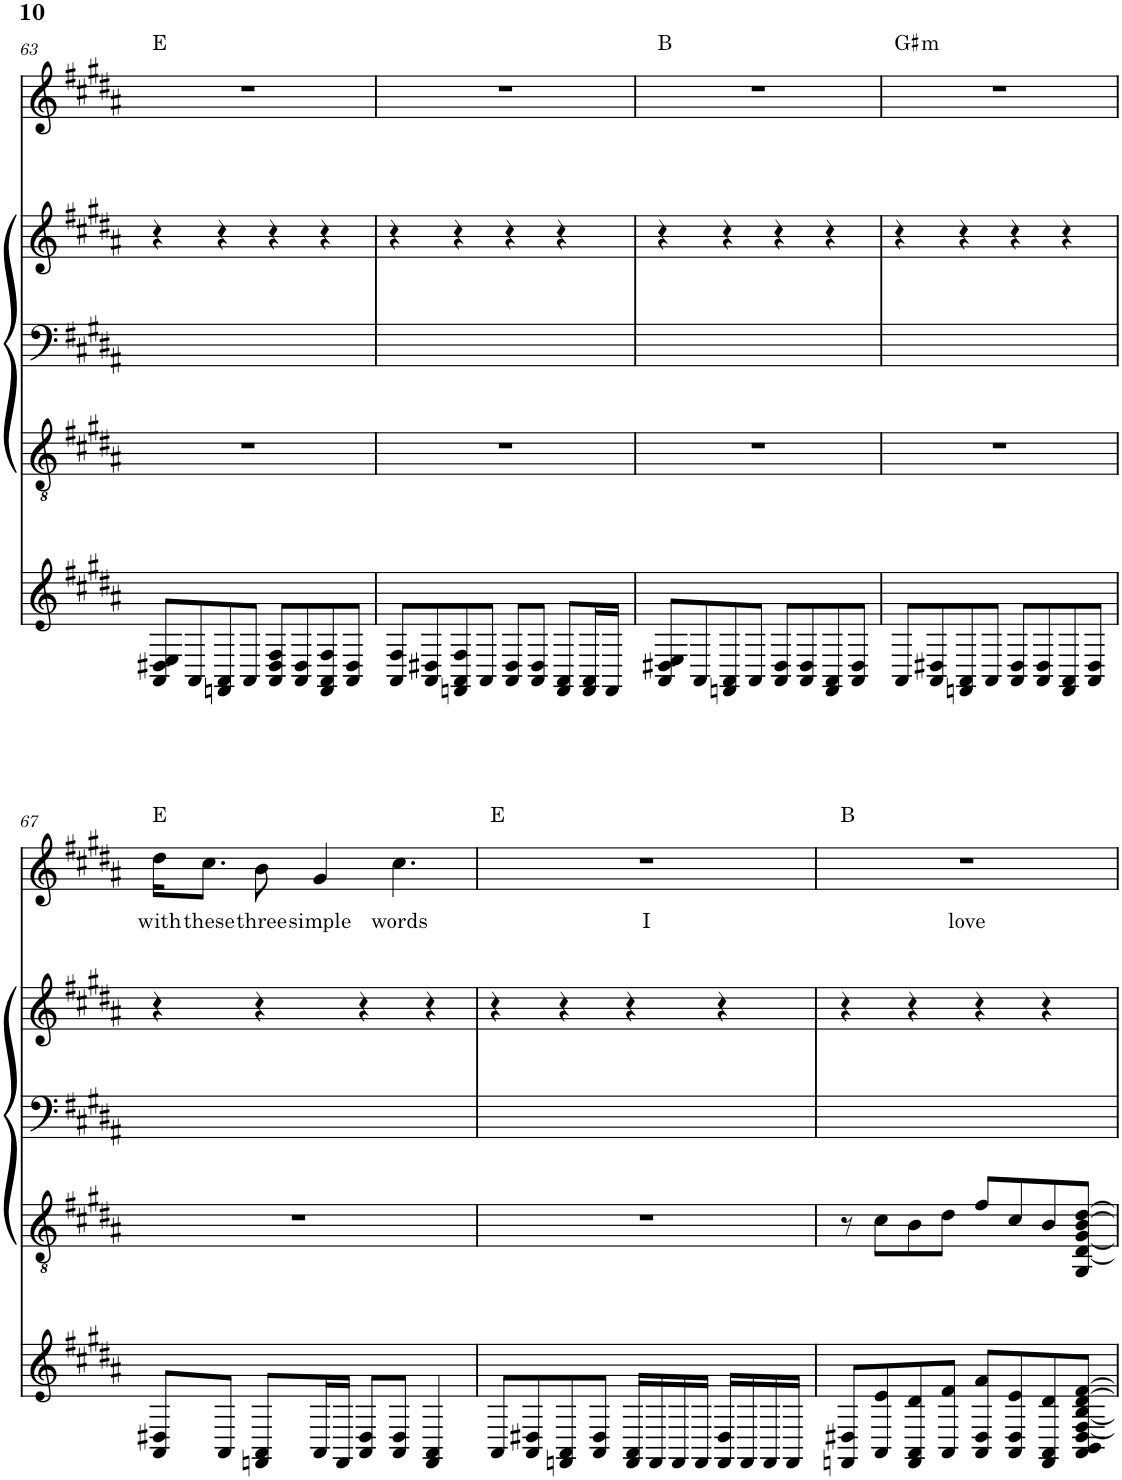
**kern	**kern	**kern	**kern	**kern	**text	**harte
*part4	*part3	*part2	*part2	*part1	*part1	*part1
*staff5	*staff4	*staff3	*staff2	*staff1	*staff1	*
*I"Piano	*I"Piano	*I"Piano	*	*I"Piano	*	*
*I'Pno	*I'Pno	*I'Pno	*	*I'Pno	*	*
!!LO:PB:g=z
*clefG2	*clefGv2	*clefF4	*clefG2	*clefG2	*	*
*k[f#c#g#d#a#]	*k[f#c#g#d#a#]	*k[f#c#g#d#a#]	*k[f#c#g#d#a#]	*k[f#c#g#d#a#]	*	*
*B:	*B:	*B:	*B:	*B:	*	*
*M4/4	*M4/4	*M4/4	*M4/4	*M4/4	*	*
=63	=63	=63	=63	=63	=63	=63
8FF#/ 8BB#X/ 8C#/L	1r	1ryy	4r	1r	.	E:maj
8FF#/	.	.	.	.	.	.
8DDn/ 8FF#/	.	.	4r	.	.	.
8FF#/J	.	.	.	.	.	.
8FF#/ 8BB#/ 8D#/L	.	.	4r	.	.	.
8FF#/ 8BB#/	.	.	.	.	.	.
8DD/ 8FF#/ 8D#/	.	.	4r	.	.	.
8FF#/ 8BB#/J	.	.	.	.	.	.
=64	=64	=64	=64	=64	=64	=64
8FF#/ 8D#/L	1r	1ryy	4r	1r	.	.
8FF#/ 8BB#X/	.	.	.	.	.	.
8DDn/ 8FF#/ 8D#/	.	.	4r	.	.	.
8FF#/J	.	.	.	.	.	.
8FF#/ 8BB#/L	.	.	4r	.	.	.
8FF#/ 8BB#/J	.	.	.	.	.	.
8DD/ 8FF#/L	.	.	4r	.	.	.
16DD/ 16FF#/L	.	.	.	.	.	.
16DD/JJ	.	.	.	.	.	.
=65	=65	=65	=65	=65	=65	=65
8FF#/ 8BB#X/ 8C#/L	1r	1ryy	4r	1r	.	B:maj
8FF#/	.	.	.	.	.	.
8DDn/ 8FF#/	.	.	4r	.	.	.
8FF#/J	.	.	.	.	.	.
8FF#/ 8BB#/L	.	.	4r	.	.	.
8FF#/ 8BB#/	.	.	.	.	.	.
8DD/ 8FF#/	.	.	4r	.	.	.
8FF#/ 8BB#/J	.	.	.	.	.	.
=66	=66	=66	=66	=66	=66	=66
!	!	!	!	!	!	!LO:H:kt=m
8FF#/L	1r	1ryy	4r	1r	.	G#:min
8FF#/ 8BB#X/	.	.	.	.	.	.
8DDn/ 8FF#/	.	.	4r	.	.	.
8FF#/J	.	.	.	.	.	.
8FF#/ 8BB#/L	.	.	4r	.	.	.
8FF#/ 8BB#/	.	.	.	.	.	.
8DD/ 8FF#/	.	.	4r	.	.	.
8FF#/ 8BB#/J	.	.	.	.	.	.
!!LO:LB:g=z
=67	=67	=67	=67	=67	=67	=67
!	!	!	!	!	!LO:LY:b	!
8FF#/ 8BB#X/L	1r	1ryy	4r	16dd#\KL	with	E:maj
!	!	!	!	!	!LO:LY:b	!
.	.	.	.	8.cc#\J	these	.
8FF#/J	.	.	.	.	.	.
!	!	!	!	!	!LO:LY:b	!
8DDn/ 8FF#/L	.	.	4r	8b\	three	.
!	!	!	!	!	!LO:LY:b	!
16FF#/L	.	.	.	4g#/	simple	.
16DD/JJ	.	.	.	.	.	.
8FF#/ 8BB#/L	.	.	4r	.	.	.
!	!	!	!	!	!LO:LY:b	!
8FF#/ 8BB#/J	.	.	.	4.cc#\	words	.
4DD/ 4FF#/	.	.	4r	.	.	.
=68	=68	=68	=68	=68	=68	=68
!	!	!	!	!	!LO:LY:b	!
8FF#/L	1r	1ryy	4r	1r	I	E:maj
8FF#/ 8BB#X/	.	.	.	.	.	.
8DDn/ 8FF#/	.	.	4r	.	.	.
8FF#/ 8BB#/J	.	.	.	.	.	.
16DD/ 16FF#/LL	.	.	4r	.	.	.
16DD/	.	.	.	.	.	.
16DD/	.	.	.	.	.	.
16DD/JJ	.	.	.	.	.	.
16DD/ 16BB#/LL	.	.	4r	.	.	.
16DD/	.	.	.	.	.	.
16DD/	.	.	.	.	.	.
16DD/JJ	.	.	.	.	.	.
=69	=69	=69	=69	=69	=69	=69
!	!	!	!	!	!LO:LY:b	!
8DDn/ 8BB#X/L	8r	1ryy	4r	1r	love	B:maj
8FF#/ 8c#/	8c#\L	.	.	.	.	.
8DD/ 8FF#/ 8B/	8B\	.	4r	.	.	.
8FF#/ 8d#/J	8d#\J	.	.	.	.	.
8FF#/ 8BB#/ 8f#/L	8f#/L	.	4r	.	.	.
8FF#/ 8BB#/ 8c#/	8c#/	.	.	.	.	.
8DD/ 8FF#/ 8B/	8B/	.	4r	.	.	.
8FF#/ 8GG#/ 8BB#/ [8D#/ [8G#/ [8B/ [8d#/J	8GG#/ [8D#/ [8G#/ [8B/ [8d#/J	.	.	.	.	.
=	=	=	=	=	=	=
*-	*-	*-	*-	*-	*-	*-
